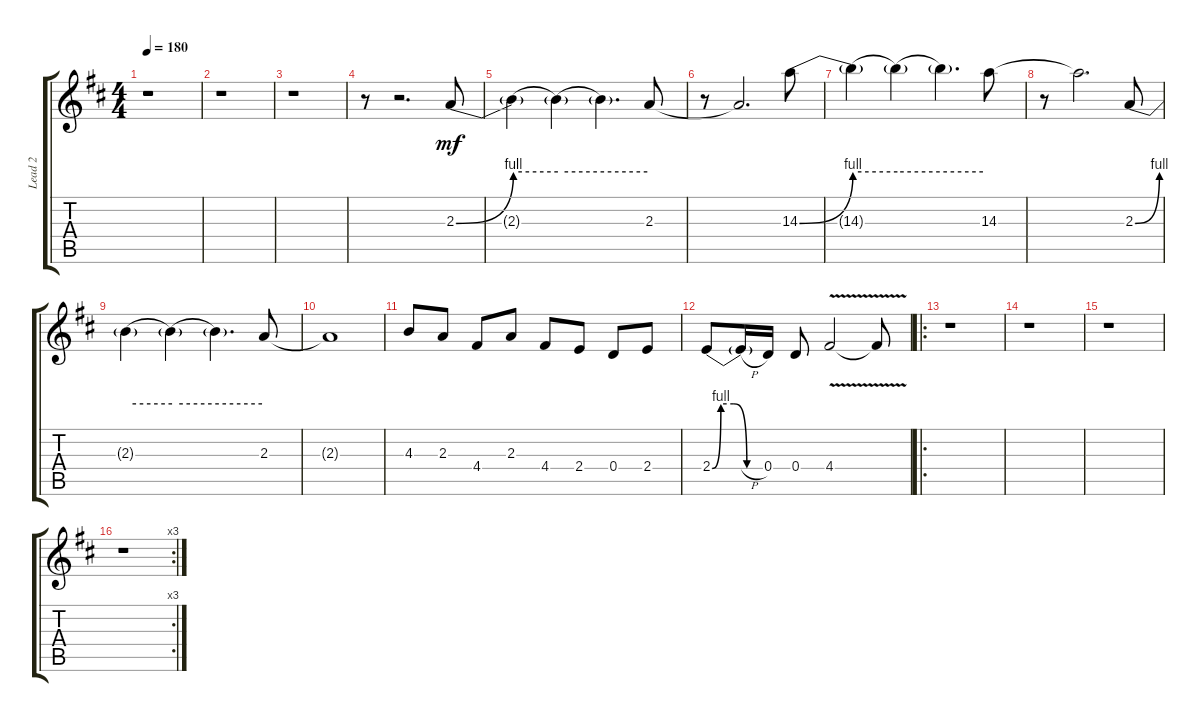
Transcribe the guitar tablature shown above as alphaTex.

\track ("Lead 2" "Lead 2") {instrument distortionguitar}
\staff {score tabs}
\tuning (E4 B3 G3 D3 A2 E2) {hide}
\ts (4 4)
\tempo 180
\clef g2
\ks d
r.1{dy mf} |
r.1 |
r.1 |
r.8 r.2{d} 2.3{be (bend 0 0 60 4)}.8 |
2.3{be (hold 0 4 60 4) t}.4 2.3{be (hold 0 4 60 4) t}.4 2.3{t}.4{d} 2.3.8 |
r.8 2.3{t}.2{d} 14.3{be (bend 0 0 60 4)}.8 |
14.3{be (hold 0 4 60 4) t}.4 14.3{be (hold 0 4 60 4) t}.4 14.3{t}.4{d} 14.3.8 |
r.8 14.3{t}.2{d} 2.3{be (bend 0 0 60 4)}.8 |
2.3{be (hold 0 4 60 4) t}.4 2.3{be (hold 0 4 60 4) t}.4 2.3{t}.4{d} 2.3.8 |
2.3{t}.1 |
4.3.8 2.3.8 4.4.8 2.3.8 4.4.8 2.4.8 0.4.8 2.4.8 |
2.4{be (custom 0 0 10 4 25 4 40 0 60 0)}.8 2.4{h t}.16 0.4.16 0.4.8 4.4{v}.2 4.4{v t}.8 |
\ro
r.1 |
r.1 |
r.1 |
\rc 3
r.1
